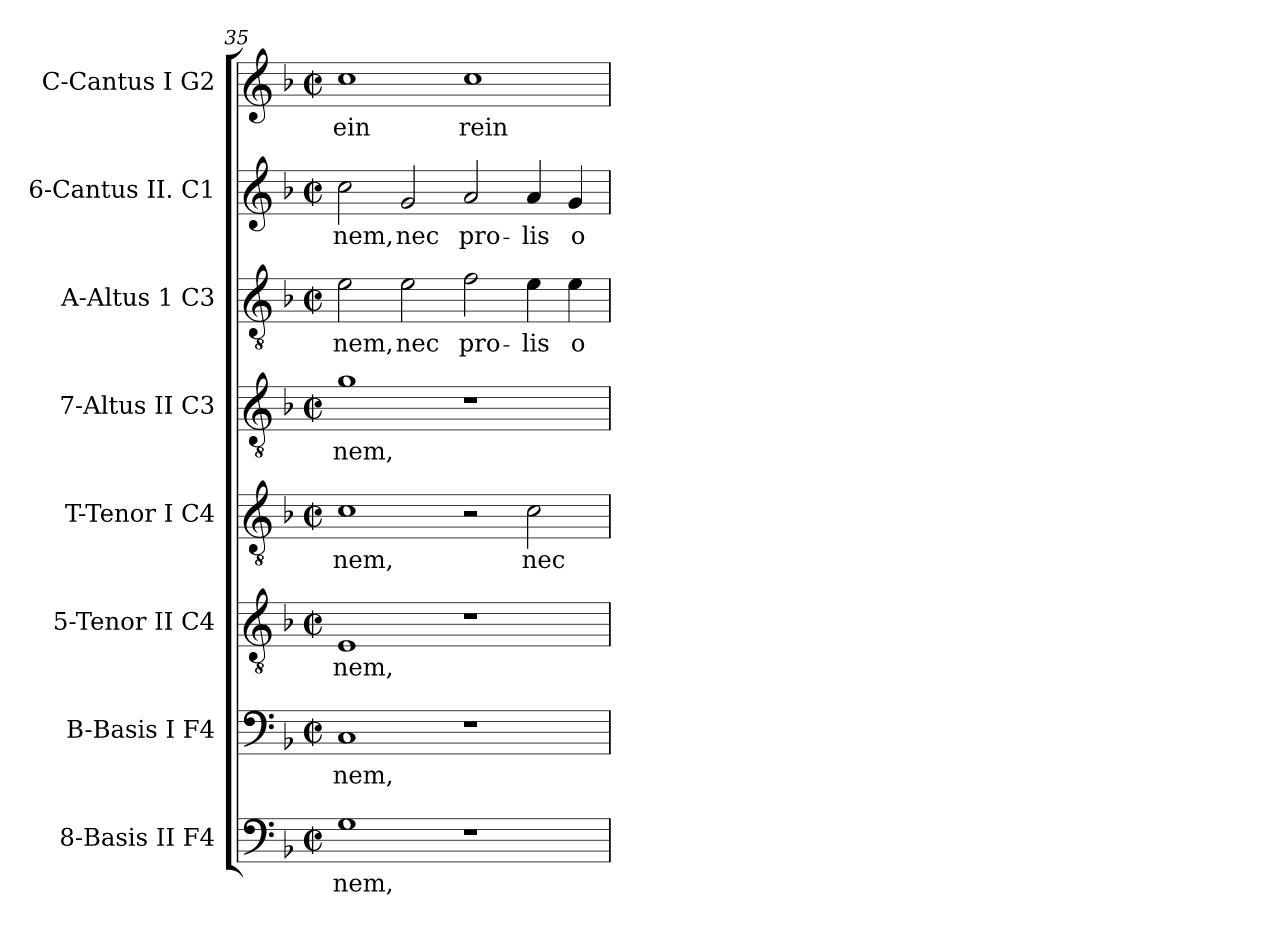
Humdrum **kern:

**kern	**text	**kern	**text	**kern	**text	**kern	**text	**kern	**text	**kern	**text	**kern	**text	**kern	**text
*part8	*part8	*part7	*part7	*part6	*part6	*part5	*part5	*part4	*part4	*part3	*part3	*part2	*part2	*part1	*part1
*staff8	*staff8	*staff7	*staff7	*staff6	*staff6	*staff5	*staff5	*staff4	*staff4	*staff3	*staff3	*staff2	*staff2	*staff1	*staff1
*I"8-Basis II  F4	*	*I"B-Basis I  F4	*	*I"5-Tenor II  C4	*	*I"T-Tenor I  C4	*	*I"7-Altus II  C3	*	*I"A-Altus 1  C3	*	*I"6-Cantus II.  C1	*	*I"C-Cantus I  G2	*
*	*	*I'B	*	*	*	*I'T	*	*	*	*I'A	*	*	*	*I'C	*
*clefF4	*	*clefF4	*	*clefGv2	*	*clefGv2	*	*clefGv2	*	*clefGv2	*	*clefG2	*	*clefG2	*
*k[b-]	*	*k[b-]	*	*k[b-]	*	*k[b-]	*	*k[b-]	*	*k[b-]	*	*k[b-]	*	*k[b-]	*
*F:	*	*F:	*	*F:	*	*F:	*	*F:	*	*F:	*	*F:	*	*F:	*
*M2/2	*	*M2/2	*	*M2/2	*	*M2/2	*	*M2/2	*	*M2/2	*	*M2/2	*	*M2/2	*
*met(c|)	*	*met(c|)	*	*met(c|)	*	*met(c|)	*	*met(c|)	*	*met(c|)	*	*met(c|)	*	*met(c|)	*
=35	=35	=35	=35	=35	=35	=35	=35	=35	=35	=35	=35	=35	=35	=35	=35
!	!LO:LY:b:cj	!	!LO:LY:b:cj	!	!LO:LY:b:cj	!	!LO:LY:b:cj	!	!LO:LY:b:cj	!	!LO:LY:b:cj	!	!LO:LY:b:cj	!	!LO:LY:b:cj
1G	-nem,	1C	-nem,	1E	-nem,	1c	-nem,	1g	-nem,	2e\	-nem,	2cc\	-nem,	1cc	ein
!	!	!	!	!	!	!	!	!	!	!	!LO:LY:b:cj	!	!LO:LY:b:cj	!	!
.	.	.	.	.	.	.	.	.	.	2e\	nec	2g/	nec	.	.
!	!	!	!	!	!	!	!	!	!	!	!LO:LY:b:cj	!	!LO:LY:b:cj	!	!LO:LY:b:cj
1r	.	1r	.	1r	.	2r	.	1r	.	2f\	pro-	2a/	pro-	1cc	rein
!	!	!	!	!	!	!	!LO:LY:b:cj	!	!	!	!LO:LY:b:cj	!	!LO:LY:b:cj	!	!
.	.	.	.	.	.	2c\	nec	.	.	4e\	-lis	4a/	-lis	.	.
!	!	!	!	!	!	!	!	!	!	!	!LO:LY:b:cj	!	!LO:LY:b:cj	!	!
.	.	.	.	.	.	.	.	.	.	4e\	o-	4g/	o-	.	.
=	=	=	=	=	=	=	=	=	=	=	=	=	=	=	=
*-	*-	*-	*-	*-	*-	*-	*-	*-	*-	*-	*-	*-	*-	*-	*-
